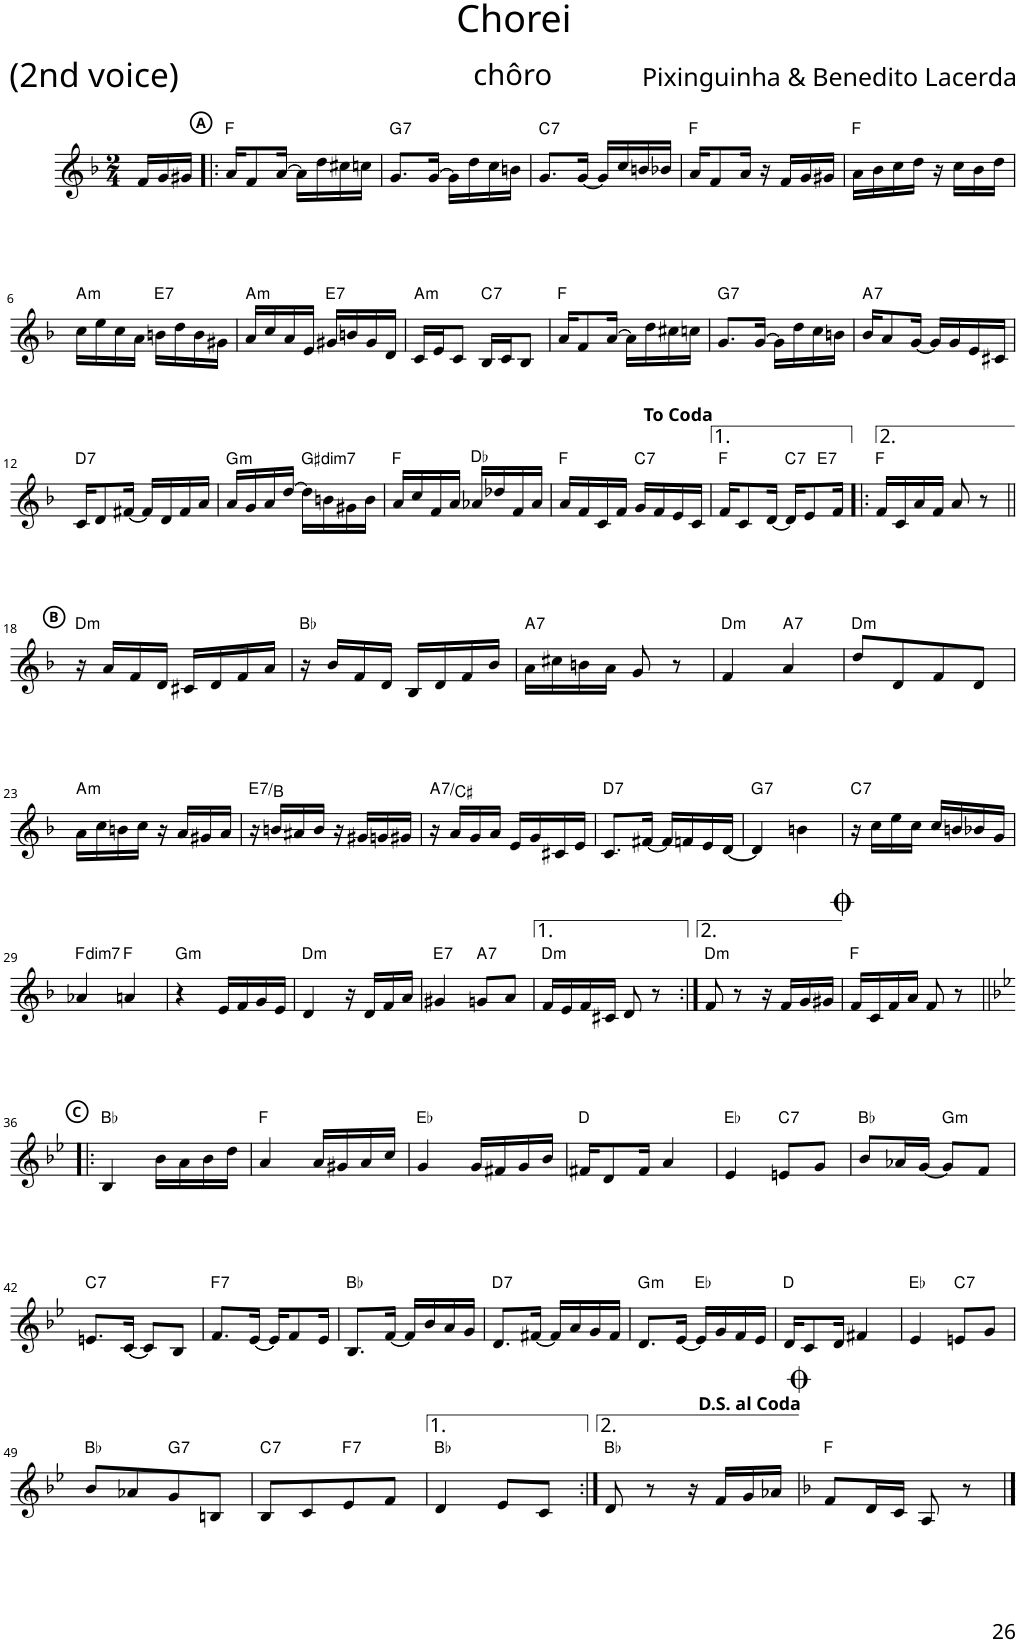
**kern	**harte
*part1	*part1
*staff1	*
*I"Piano	*
*I'Pno	*
!!LO:PB:g=z
*stria5	*
*clefG2	*
*k[b-]	*
*M2/4	*
=	=
16f/LL	.
16g/	.
16g#X/JJ	.
!!LO:REH:place=s1:a:B:cj:enc=circle:fs=8:t=A
=1!|:	=1!|:
16a/KL	F:maj
8f/	.
[16a/Jk	.
16a\LL]	.
16dd\	.
16cc#X\	.
16ccn\JJ	.
=2	=2
!	!LO:H:kt=7
8.g/L	G:7
[16g/Jk	.
16g\LL]	.
16dd\	.
16cc\	.
16bn\JJ	.
=3	=3
!	!LO:H:kt=7
8.g/L	C:7
[16g/Jk	.
16g/LL]	.
16cc/	.
16bn/	.
16b-X/JJ	.
=4	=4
16a/KL	F:maj
8f/	.
16a/Jk	.
16r	.
16f/LL	.
16g/	.
16g#X/JJ	.
=5	=5
16a\LL	F:maj
16b-\	.
16cc\	.
16dd\JJ	.
16r	.
16cc\LL	.
16b-\	.
16dd\JJ	.
!!LO:LB:g=z
=6	=6
!	!LO:H:kt=m
16cc\LL	A:min
16ee\	.
16cc\	.
16a\JJ	.
!	!LO:H:kt=7
16bn\LL	E:7
16dd\	.
16b\	.
16g#X\JJ	.
=7	=7
!	!LO:H:kt=m
16a/LL	A:min
16cc/	.
16a/	.
16e/JJ	.
!	!LO:H:kt=7
16g#X/LL	E:7
16bn/	.
16g#/	.
16d/JJ	.
=8	=8
!	!LO:H:kt=m
16c/LL	A:min
16e/J	.
8c/J	.
!	!LO:H:kt=7
16B-/LL	C:7
16c/J	.
8B-/J	.
=9	=9
16a/KL	F:maj
8f/	.
[16a/Jk	.
16a\LL]	.
16dd\	.
16cc#X\	.
16ccn\JJ	.
=10	=10
!	!LO:H:kt=7
8.g/L	G:7
[16g/Jk	.
16g\LL]	.
16dd\	.
16cc\	.
16bn\JJ	.
=11	=11
!	!LO:H:kt=7
16b-/KL	A:7
8a/	.
[16g/Jk	.
16g/LL]	.
16g/	.
16e/	.
16c#X/JJ	.
!!LO:LB:g=z
=12	=12
!	!LO:H:kt=7
16c/KL	D:7
8d/	.
[16f#X/Jk	.
16f#/LL]	.
16d/	.
16f#/	.
16a/JJ	.
=13	=13
!	!LO:H:kt=m
16a/LL	G:min
16g/	.
16a/	.
[16dd/JJ	.
!	!LO:H:kt=dim7
16dd\LL]	G#:dim7
16bn\	.
16g#X\	.
16b\JJ	.
=14	=14
16a/LL	F:maj
16cc/	.
16f/	.
16a/JJ	.
16a-X/LL	Db:maj
16dd-X/	.
16f/	.
16a-/JJ	.
=15	=15
16a/LL	F:maj
16f/	.
16c/	.
16f/JJ	.
!	!LO:H:kt=7
16g/LL	C:7
16f/	.
16e/	.
16c/JJ	.
=16	=16
*^	*
16f/KL	4.ryy	F:maj
8c/	.	.
[16d/Jk	.	.
!	!	!LO:H:kt=7
16d/KL]	.	C:7
8e/	.	.
!	!	!LO:H:kt=7
.	8ryy	E:7
16f/Jk	.	.
*v	*v	*
=17!|:	=17!|:
16f/LL	F:maj
16c/	.
16a/	.
16f/JJ	.
8a/	.
8r	.
!!LO:LB:g=z
!!LO:REH:place=s1:a:B:cj:enc=circle:fs=8:t=B
=18||	=18||
!	!LO:H:kt=m
16r	D:min
16a/LL	.
16f/	.
16d/JJ	.
16c#X/LL	.
16d/	.
16f/	.
16a/JJ	.
=19	=19
16r	Bb:maj
16b-/LL	.
16f/	.
16d/JJ	.
16B-/LL	.
16d/	.
16f/	.
16b-/JJ	.
=20	=20
!	!LO:H:kt=7
16a\LL	A:7
16cc#X\	.
16bn\	.
16a\JJ	.
8g/	.
8r	.
=21	=21
!	!LO:H:kt=m
4f/	D:min
!	!LO:H:kt=7
4a/	A:7
=22	=22
!	!LO:H:kt=m
8dd/L	D:min
8d/	.
8f/	.
8d/J	.
!!LO:LB:g=z
=23	=23
!	!LO:H:kt=m
16a\LL	A:min
16cc\	.
16bn\	.
16cc\JJ	.
16r	.
16a/LL	.
16g#X/	.
16a/JJ	.
=24	=24
!	!LO:H:kt=7
16r	E:7/5
16bn/LL	.
16a#X/	.
16b/JJ	.
16r	.
16g#X/LL	.
16gn/	.
16g#X/JJ	.
=25	=25
!	!LO:H:kt=7
16r	A:7/3
16a/LL	.
16g/	.
16a/JJ	.
16e/LL	.
16g/	.
16c#X/	.
16e/JJ	.
=26	=26
!	!LO:H:kt=7
8.c/L	D:7
[16f#X/Jk	.
16f#/LL]	.
16fn/	.
16e/	.
[16d/JJ	.
=27	=27
!	!LO:H:kt=7
4d/]	G:7
4bn\	.
=28	=28
!	!LO:H:kt=7
16r	C:7
16cc\LL	.
16ee\	.
16cc\JJ	.
16cc/LL	.
16bn/	.
16b-X/	.
16g/JJ	.
!!LO:LB:g=z
=29	=29
!	!LO:H:kt=dim7
4a-X/	F:dim7
4an/	F:maj
=30	=30
!	!LO:H:kt=m
4r	G:min
16e/LL	.
16f/	.
16g/	.
16e/JJ	.
=31	=31
!	!LO:H:kt=m
4d/	D:min
16r	.
16d/LL	.
16f/	.
16a/JJ	.
=32	=32
!	!LO:H:kt=7
4g#X/	E:7
!	!LO:H:kt=7
8gn/L	A:7
8a/J	.
=33	=33
!	!LO:H:kt=m
16f/LL	D:min
16e/	.
16f/	.
16c#X/JJ	.
8d/	.
8r	.
=34:|!	=34:|!
!	!LO:H:kt=m
8f/	D:min
8r	.
16r	.
16f/LL	.
16g/	.
16g#X/JJ	.
=35	=35
16f/LL	F:maj
16c/	.
16f/	.
16a/JJ	.
8f/	.
8r	.
!!LO:LB:g=z
!!LO:REH:place=s1:a:B:cj:enc=circle:fs=8:t=C
=36!|:	=36!|:
*k[b-e-]	*
4B-/	Bb:maj
16b-\LL	.
16a\	.
16b-\	.
16dd\JJ	.
=37	=37
4a/	F:maj
16a/LL	.
16g#X/	.
16a/	.
16cc/JJ	.
=38	=38
4g/	Eb:maj
16g/LL	.
16f#X/	.
16g/	.
16b-/JJ	.
=39	=39
16f#X/KL	D:maj
8d/	.
16f#/Jk	.
4a/	.
=40	=40
4e-/	Eb:maj
!	!LO:H:kt=7
8en/L	C:7
8g/J	.
=41	=41
8b-/L	Bb:maj
16a-X/L	.
[16g/JJ	.
!	!LO:H:kt=m
8g/L]	G:min
8f/J	.
!!LO:LB:g=z
=42	=42
!	!LO:H:kt=7
8.en/L	C:7
[16c/Jk	.
8c/L]	.
8B-/J	.
=43	=43
!	!LO:H:kt=7
8.f/L	F:7
[16e-/Jk	.
16e-/KL]	.
8f/	.
16e-/Jk	.
=44	=44
8.B-/L	Bb:maj
[16f/Jk	.
16f/LL]	.
16b-/	.
16a/	.
16g/JJ	.
=45	=45
!	!LO:H:kt=7
8.d/L	D:7
[16f#X/Jk	.
16f#/LL]	.
16a/	.
16g/	.
16f#/JJ	.
=46	=46
!	!LO:H:kt=m
8.d/L	G:min
[16e-/Jk	.
16e-/LL]	Eb:maj
16g/	.
16f/	.
16e-/JJ	.
=47	=47
16d/KL	D:maj
8c/	.
16d/Jk	.
4f#X/	.
=48	=48
4e-/	Eb:maj
!	!LO:H:kt=7
8en/L	C:7
8g/J	.
!!LO:LB:g=z
=49	=49
8b-/L	Bb:maj
8a-X/	.
!	!LO:H:kt=7
8g/	G:7
8Bn/J	.
=50	=50
!	!LO:H:kt=7
8B-/L	C:7
8c/	.
!	!LO:H:kt=7
8e-/	F:7
8f/J	.
=51	=51
4d/	Bb:maj
8e-/L	.
8c/J	.
=52:|!	=52:|!
8d/	Bb:maj
8r	.
16r	.
16f/LL	.
16g/	.
16a-X/JJ	.
=53	=53
*k[b-]	*
8f/L	F:maj
16d/L	.
16c/JJ	.
8A/	.
8r	.
==	==
*-	*-
